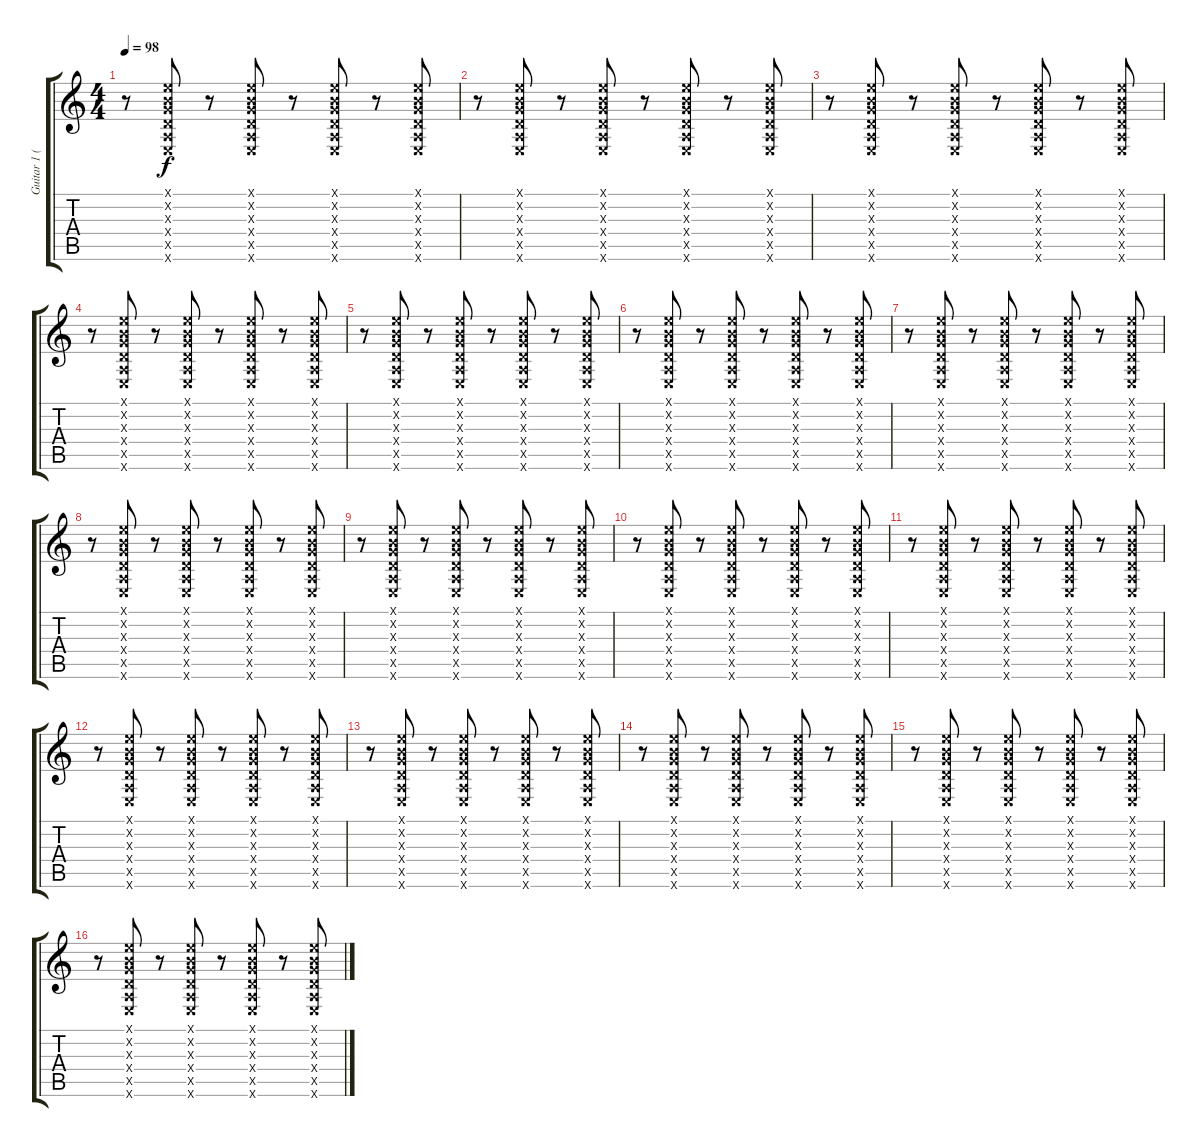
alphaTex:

\track ("Guitar 1 (acous.)" "Guitar 1 (") {instrument acousticguitarsteel}
\staff {score tabs}
\tuning (E4 B3 G3 D3 A2 E2) {hide}
\ts (4 4)
\tempo 98
\clef g2
\ks c
r.8{dy f} (0.1{x} 0.2{x} 0.3{x} 0.4{x} 0.5{x} 0.6{x}).8 r.8 (0.1{x} 0.2{x} 0.3{x} 0.4{x} 0.5{x} 0.6{x}).8 r.8 (0.1{x} 0.2{x} 0.3{x} 0.4{x} 0.5{x} 0.6{x}).8 r.8 (0.1{x} 0.2{x} 0.3{x} 0.4{x} 0.5{x} 0.6{x}).8 |
r.8 (0.1{x} 0.2{x} 0.3{x} 0.4{x} 0.5{x} 0.6{x}).8 r.8 (0.1{x} 0.2{x} 0.3{x} 0.4{x} 0.5{x} 0.6{x}).8 r.8 (0.1{x} 0.2{x} 0.3{x} 0.4{x} 0.5{x} 0.6{x}).8 r.8 (0.1{x} 0.2{x} 0.3{x} 0.4{x} 0.5{x} 0.6{x}).8 |
r.8 (0.1{x} 0.2{x} 0.3{x} 0.4{x} 0.5{x} 0.6{x}).8 r.8 (0.1{x} 0.2{x} 0.3{x} 0.4{x} 0.5{x} 0.6{x}).8 r.8 (0.1{x} 0.2{x} 0.3{x} 0.4{x} 0.5{x} 0.6{x}).8 r.8 (0.1{x} 0.2{x} 0.3{x} 0.4{x} 0.5{x} 0.6{x}).8 |
r.8 (0.1{x} 0.2{x} 0.3{x} 0.4{x} 0.5{x} 0.6{x}).8 r.8 (0.1{x} 0.2{x} 0.3{x} 0.4{x} 0.5{x} 0.6{x}).8 r.8 (0.1{x} 0.2{x} 0.3{x} 0.4{x} 0.5{x} 0.6{x}).8 r.8 (0.1{x} 0.2{x} 0.3{x} 0.4{x} 0.5{x} 0.6{x}).8 |
r.8 (0.1{x} 0.2{x} 0.3{x} 0.4{x} 0.5{x} 0.6{x}).8 r.8 (0.1{x} 0.2{x} 0.3{x} 0.4{x} 0.5{x} 0.6{x}).8 r.8 (0.1{x} 0.2{x} 0.3{x} 0.4{x} 0.5{x} 0.6{x}).8 r.8 (0.1{x} 0.2{x} 0.3{x} 0.4{x} 0.5{x} 0.6{x}).8 |
r.8 (0.1{x} 0.2{x} 0.3{x} 0.4{x} 0.5{x} 0.6{x}).8 r.8 (0.1{x} 0.2{x} 0.3{x} 0.4{x} 0.5{x} 0.6{x}).8 r.8 (0.1{x} 0.2{x} 0.3{x} 0.4{x} 0.5{x} 0.6{x}).8 r.8 (0.1{x} 0.2{x} 0.3{x} 0.4{x} 0.5{x} 0.6{x}).8 |
r.8 (0.1{x} 0.2{x} 0.3{x} 0.4{x} 0.5{x} 0.6{x}).8 r.8 (0.1{x} 0.2{x} 0.3{x} 0.4{x} 0.5{x} 0.6{x}).8 r.8 (0.1{x} 0.2{x} 0.3{x} 0.4{x} 0.5{x} 0.6{x}).8 r.8 (0.1{x} 0.2{x} 0.3{x} 0.4{x} 0.5{x} 0.6{x}).8 |
r.8 (0.1{x} 0.2{x} 0.3{x} 0.4{x} 0.5{x} 0.6{x}).8 r.8 (0.1{x} 0.2{x} 0.3{x} 0.4{x} 0.5{x} 0.6{x}).8 r.8 (0.1{x} 0.2{x} 0.3{x} 0.4{x} 0.5{x} 0.6{x}).8 r.8 (0.1{x} 0.2{x} 0.3{x} 0.4{x} 0.5{x} 0.6{x}).8 |
r.8 (0.1{x} 0.2{x} 0.3{x} 0.4{x} 0.5{x} 0.6{x}).8 r.8 (0.1{x} 0.2{x} 0.3{x} 0.4{x} 0.5{x} 0.6{x}).8 r.8 (0.1{x} 0.2{x} 0.3{x} 0.4{x} 0.5{x} 0.6{x}).8 r.8 (0.1{x} 0.2{x} 0.3{x} 0.4{x} 0.5{x} 0.6{x}).8 |
r.8 (0.1{x} 0.2{x} 0.3{x} 0.4{x} 0.5{x} 0.6{x}).8 r.8 (0.1{x} 0.2{x} 0.3{x} 0.4{x} 0.5{x} 0.6{x}).8 r.8 (0.1{x} 0.2{x} 0.3{x} 0.4{x} 0.5{x} 0.6{x}).8 r.8 (0.1{x} 0.2{x} 0.3{x} 0.4{x} 0.5{x} 0.6{x}).8 |
r.8 (0.1{x} 0.2{x} 0.3{x} 0.4{x} 0.5{x} 0.6{x}).8 r.8 (0.1{x} 0.2{x} 0.3{x} 0.4{x} 0.5{x} 0.6{x}).8 r.8 (0.1{x} 0.2{x} 0.3{x} 0.4{x} 0.5{x} 0.6{x}).8 r.8 (0.1{x} 0.2{x} 0.3{x} 0.4{x} 0.5{x} 0.6{x}).8 |
r.8 (0.1{x} 0.2{x} 0.3{x} 0.4{x} 0.5{x} 0.6{x}).8 r.8 (0.1{x} 0.2{x} 0.3{x} 0.4{x} 0.5{x} 0.6{x}).8 r.8 (0.1{x} 0.2{x} 0.3{x} 0.4{x} 0.5{x} 0.6{x}).8 r.8 (0.1{x} 0.2{x} 0.3{x} 0.4{x} 0.5{x} 0.6{x}).8 |
r.8 (0.1{x} 0.2{x} 0.3{x} 0.4{x} 0.5{x} 0.6{x}).8 r.8 (0.1{x} 0.2{x} 0.3{x} 0.4{x} 0.5{x} 0.6{x}).8 r.8 (0.1{x} 0.2{x} 0.3{x} 0.4{x} 0.5{x} 0.6{x}).8 r.8 (0.1{x} 0.2{x} 0.3{x} 0.4{x} 0.5{x} 0.6{x}).8 |
r.8 (0.1{x} 0.2{x} 0.3{x} 0.4{x} 0.5{x} 0.6{x}).8 r.8 (0.1{x} 0.2{x} 0.3{x} 0.4{x} 0.5{x} 0.6{x}).8 r.8 (0.1{x} 0.2{x} 0.3{x} 0.4{x} 0.5{x} 0.6{x}).8 r.8 (0.1{x} 0.2{x} 0.3{x} 0.4{x} 0.5{x} 0.6{x}).8 |
r.8 (0.1{x} 0.2{x} 0.3{x} 0.4{x} 0.5{x} 0.6{x}).8 r.8 (0.1{x} 0.2{x} 0.3{x} 0.4{x} 0.5{x} 0.6{x}).8 r.8 (0.1{x} 0.2{x} 0.3{x} 0.4{x} 0.5{x} 0.6{x}).8 r.8 (0.1{x} 0.2{x} 0.3{x} 0.4{x} 0.5{x} 0.6{x}).8 |
r.8 (0.1{x} 0.2{x} 0.3{x} 0.4{x} 0.5{x} 0.6{x}).8 r.8 (0.1{x} 0.2{x} 0.3{x} 0.4{x} 0.5{x} 0.6{x}).8 r.8 (0.1{x} 0.2{x} 0.3{x} 0.4{x} 0.5{x} 0.6{x}).8 r.8 (0.1{x} 0.2{x} 0.3{x} 0.4{x} 0.5{x} 0.6{x}).8
